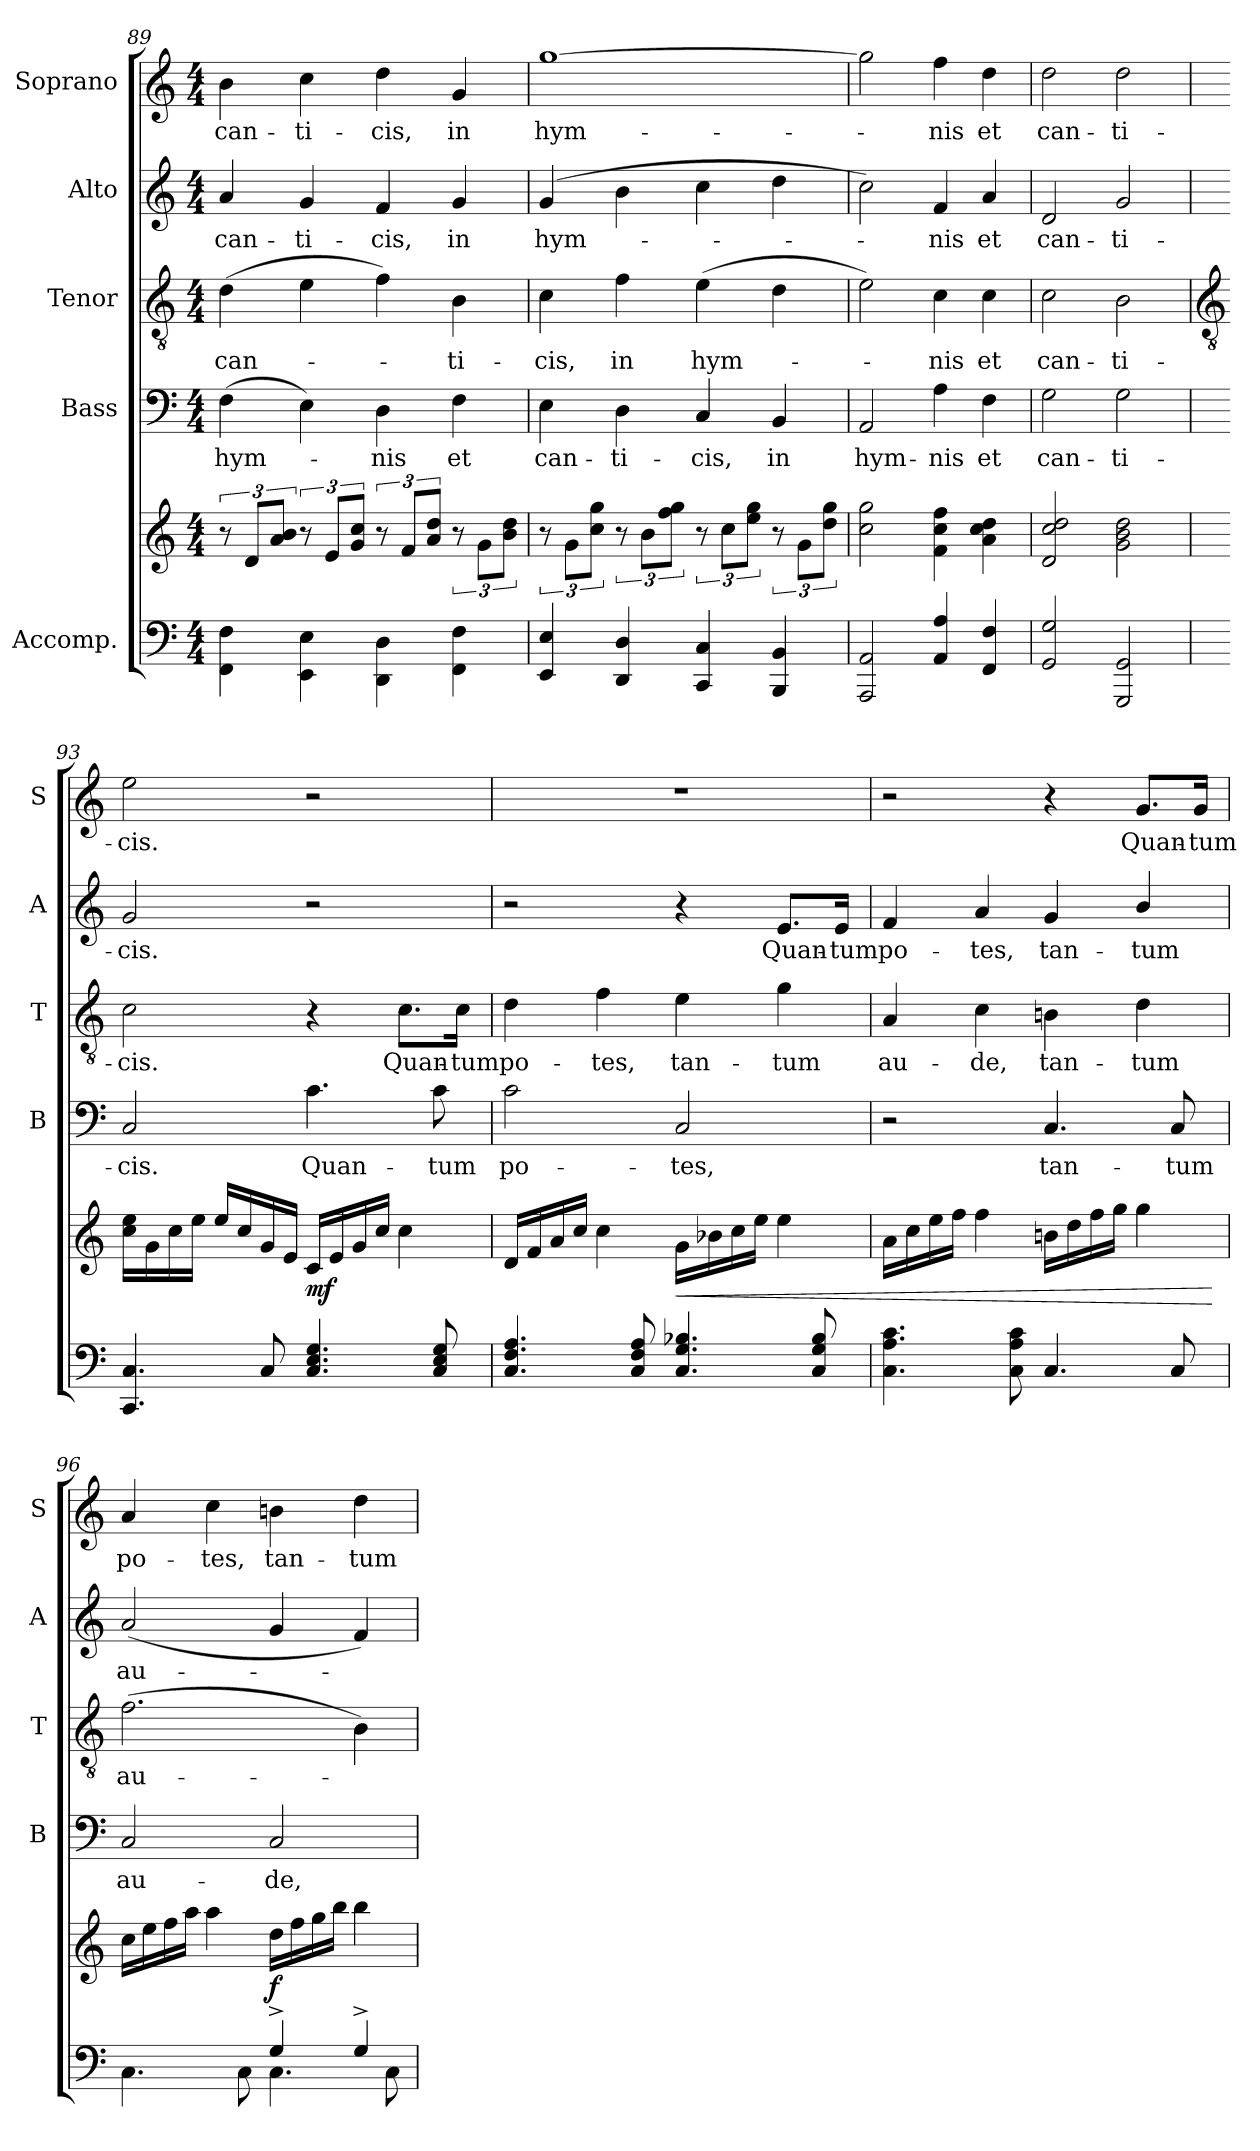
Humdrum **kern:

**kern	**kern	**dynam	**kern	**text	**kern	**text	**kern	**text	**kern	**text
*part5	*part5	*part5	*part4	*part4	*part3	*part3	*part2	*part2	*part1	*part1
*staff6	*staff5	*staff5/6	*staff4	*staff4	*staff3	*staff3	*staff2	*staff2	*staff1	*staff1
*I"Accomp.	*	*	*I"Bass	*	*I"Tenor	*	*I"Alto	*	*I"Soprano	*
*	*	*	*I'B	*	*I'T	*	*I'A	*	*I'S	*
*clefF4	*clefG2	*	*clefF4	*	*clefGv2	*	*clefG2	*	*clefG2	*
*k[]	*k[]	*	*k[]	*	*k[]	*	*k[]	*	*k[]	*
*C:	*C:	*	*C:	*	*C:	*	*C:	*	*C:	*
*M4/4	*M4/4	*	*M4/4	*	*M4/4	*	*M4/4	*	*M4/4	*
=89	=89	=89	=89	=89	=89	=89	=89	=89	=89	=89
*^	*	*	*	*	*	*	*	*	*	*
!	!	!	!	!	!LO:LY:b	!	!LO:LY:b	!	!LO:LY:b	!	!LO:LY:b
1ryy	4FF\ 4F\	12r	.	(>4F	hym-	(>4d	can-	4a	can-	4b	can-
.	.	12dL	.	.	.	.	.	.	.	.	.
.	.	12a 12bJ	.	.	.	.	.	.	.	.	.
!	!	!	!	!	!	!	!	!	!LO:LY:b	!	!LO:LY:b
.	4EE\ 4E\	12r	.	4E)	.	4e	.	4g	-ti-	4cc	-ti-
.	.	12eL	.	.	.	.	.	.	.	.	.
.	.	12g 12ccJ	.	.	.	.	.	.	.	.	.
!	!	!	!	!	!LO:LY:b	!	!	!	!LO:LY:b	!	!LO:LY:b
.	4DD\ 4D\	12r	.	4D	nis	4f)	.	4f	-cis,	4dd	-cis,
.	.	12fL	.	.	.	.	.	.	.	.	.
.	.	12a 12ddJ	.	.	.	.	.	.	.	.	.
!	!	!	!	!	!LO:LY:b	!	!LO:LY:b	!	!LO:LY:b	!	!LO:LY:b
.	4FF\ 4F\	12r	.	4F	et	4B	ti-	4g	in	4g	in
.	.	12gL	.	.	.	.	.	.	.	.	.
.	.	12b 12ddJ	.	.	.	.	.	.	.	.	.
=90	=90	=90	=90	=90	=90	=90	=90	=90	=90	=90	=90
!	!	!	!	!	!LO:LY:b	!	!LO:LY:b	!	!LO:LY:b	!	!LO:LY:b
4EE 4E	1ryy	12r	.	4E	can-	4c	-cis,	(>4g	hym-	[1gg	hym-
.	.	12gL	.	.	.	.	.	.	.	.	.
.	.	12cc 12ggJ	.	.	.	.	.	.	.	.	.
!	!	!	!	!	!LO:LY:b	!	!LO:LY:b	!	!	!	!
4DD 4D	.	12r	.	4D	-ti-	4f	in	4b	.	.	.
.	.	12bL	.	.	.	.	.	.	.	.	.
.	.	12ff 12ggJ	.	.	.	.	.	.	.	.	.
!	!	!	!	!	!LO:LY:b	!	!LO:LY:b	!	!	!	!
4CC 4C	.	12r	.	4C	-cis,	(>4e	hym-	4cc	.	.	.
.	.	12ccL	.	.	.	.	.	.	.	.	.
.	.	12ee 12ggJ	.	.	.	.	.	.	.	.	.
!	!	!	!	!	!LO:LY:b	!	!	!	!	!	!
4BBB 4BB	.	12r	.	4BB	in	4d	.	4dd	.	.	.
.	.	12gL	.	.	.	.	.	.	.	.	.
.	.	12dd 12ggJ	.	.	.	.	.	.	.	.	.
=91	=91	=91	=91	=91	=91	=91	=91	=91	=91	=91	=91
!	!	!	!	!	!LO:LY:b	!	!	!	!	!	!
2AAA 2AA	1ryy	2cc 2gg	.	2AA	hym-	2e)	.	2cc)	.	2gg]	.
!	!	!	!	!	!LO:LY:b	!	!LO:LY:b	!	!LO:LY:b	!	!LO:LY:b
4AA 4A	.	4f 4cc 4ff	.	4A	-nis	4c	nis	4f	nis	4ff	nis
!	!	!	!	!	!LO:LY:b	!	!LO:LY:b	!	!LO:LY:b	!	!LO:LY:b
4FF 4F	.	4a 4cc 4dd	.	4F	et	4c	et	4a	et	4dd	et
=92	=92	=92	=92	=92	=92	=92	=92	=92	=92	=92	=92
!	!	!	!	!	!LO:LY:b	!	!LO:LY:b	!	!LO:LY:b	!	!LO:LY:b
2GG 2G	1ryy	2d 2cc 2dd	.	2G	can-	2c	can-	2d	can-	2dd	can-
!	!	!	!	!	!LO:LY:b	!	!LO:LY:b	!	!LO:LY:b	!	!LO:LY:b
2GGG 2GG	.	2g 2b 2dd	.	2G	-ti-	2B	-ti-	2g	-ti-	2dd	-ti-
!!LO:LB:g=z
=93	=93	=93	=93	=93	=93	=93	=93	=93	=93	=93	=93
*	*	*	*	*	*	*clefGv2	*	*	*	*	*
!	!	!	!	!	!LO:LY:b	!	!LO:LY:b	!	!LO:LY:b	!	!LO:LY:b
4.CC 4.C	1ryy	16cc 16eeLL	.	2C	-cis.	2c	-cis.	2g	-cis.	2ee	-cis.
.	.	16g	.	.	.	.	.	.	.	.	.
.	.	16cc	.	.	.	.	.	.	.	.	.
.	.	16eeJJ	.	.	.	.	.	.	.	.	.
.	.	16eeLL	.	.	.	.	.	.	.	.	.
.	.	16cc	.	.	.	.	.	.	.	.	.
8C	.	16g	.	.	.	.	.	.	.	.	.
.	.	16eJJ	.	.	.	.	.	.	.	.	.
!	!	!	!LO:DY:b	!	!LO:LY:b	!	!	!	!	!	!
4.C 4.E 4.G	.	16cLL	mf	4.c	Quan-	4r	.	2r	.	2r	.
.	.	16e	.	.	.	.	.	.	.	.	.
.	.	16g	.	.	.	.	.	.	.	.	.
.	.	16ccJJ	.	.	.	.	.	.	.	.	.
!	!	!	!	!	!	!	!LO:LY:b	!	!	!	!
.	.	4cc	.	.	.	8.c\L	Quan-	.	.	.	.
!	!	!	!	!	!LO:LY:b	!	!	!	!	!	!
8C 8E 8G	.	.	.	8c	-tum	.	.	.	.	.	.
!	!	!	!	!	!	!	!LO:LY:b	!	!	!	!
.	.	.	.	.	.	16c\Jk	-tum	.	.	.	.
=94	=94	=94	=94	=94	=94	=94	=94	=94	=94	=94	=94
!	!	!	!	!	!LO:LY:b	!	!LO:LY:b	!	!	!	!
4.C 4.F 4.A	1ryy	16dLL	.	2c	po-	4d	po-	2r	.	1r	.
.	.	16f	.	.	.	.	.	.	.	.	.
.	.	16a	.	.	.	.	.	.	.	.	.
.	.	16ccJJ	.	.	.	.	.	.	.	.	.
!	!	!	!	!	!	!	!LO:LY:b	!	!	!	!
.	.	4cc	.	.	.	4f	-tes,	.	.	.	.
8C 8F 8A	.	.	.	.	.	.	.	.	.	.	.
!	!	!	!LO:HP:b	!	!LO:LY:b	!	!LO:LY:b	!	!	!	!
4.C 4.G 4.B-X	.	16gLL	<	2C	-tes,	4e	tan-	4r	.	.	.
.	.	16b-X	.	.	.	.	.	.	.	.	.
.	.	16cc	.	.	.	.	.	.	.	.	.
.	.	16eeJJ	.	.	.	.	.	.	.	.	.
!	!	!	!	!	!	!	!LO:LY:b	!	!LO:LY:b	!	!
.	.	4ee	.	.	.	4g	-tum	8.e/L	Quan-	.	.
8C 8G 8B-	.	.	.	.	.	.	.	.	.	.	.
!	!	!	!	!	!	!	!	!	!LO:LY:b	!	!
.	.	.	.	.	.	.	.	16e/Jk	-tum	.	.
=95	=95	=95	=95	=95	=95	=95	=95	=95	=95	=95	=95
!	!	!	!	!	!	!	!LO:LY:b	!	!LO:LY:b	!	!
4.C 4.A 4.c	1ryy	16aLL	.	2r	.	4A	au-	4f	po-	2r	.
.	.	16cc	.	.	.	.	.	.	.	.	.
.	.	16ee	.	.	.	.	.	.	.	.	.
.	.	16ffJJ	.	.	.	.	.	.	.	.	.
!	!	!	!	!	!	!	!LO:LY:b	!	!LO:LY:b	!	!
.	.	4ff	.	.	.	4c	-de,	4a	-tes,	.	.
8C 8A 8c	.	.	.	.	.	.	.	.	.	.	.
!	!	!	!	!	!LO:LY:b	!	!LO:LY:b	!	!LO:LY:b	!	!
4.C	.	16bnLL	.	4.C	tan-	4Bn	tan-	4g	tan-	4r	.
.	.	16dd	.	.	.	.	.	.	.	.	.
.	.	16ff	.	.	.	.	.	.	.	.	.
.	.	16ggJJ	.	.	.	.	.	.	.	.	.
!	!	!	!	!	!	!	!LO:LY:b	!	!LO:LY:b	!	!LO:LY:b
.	.	4gg	.	.	.	4d	-tum	4b/	-tum	8.g/L	Quan-
!	!	!	!	!	!LO:LY:b	!	!	!	!	!	!
8C	.	.	.	8C	-tum	.	.	.	.	.	.
!	!	!	!	!	!	!	!	!	!	!	!LO:LY:b
.	.	.	.	.	.	.	.	.	.	16g/Jk	-tum
*v	*v	*	*	*	*	*	*	*	*	*	*
.	.	[	.	.	.	.	.	.	.	.
=96	=96	=96	=96	=96	=96	=96	=96	=96	=96	=96
*^	*	*	*	*	*	*	*	*	*	*
!	!	!	!	!	!LO:LY:b	!	!LO:LY:b	!	!LO:LY:b	!	!LO:LY:b
2ryy	4.C\	16ccLL	.	2C	au-	(>2.f	au-	(<2a	au-	4a	po-
.	.	16ee	.	.	.	.	.	.	.	.	.
.	.	16ff	.	.	.	.	.	.	.	.	.
.	.	16aaJJ	.	.	.	.	.	.	.	.	.
!	!	!	!	!	!	!	!	!	!	!	!LO:LY:b
.	.	4aa	.	.	.	.	.	.	.	4cc	-tes,
.	8C\	.	.	.	.	.	.	.	.	.	.
!	!	!	!LO:DY:b	!	!LO:LY:b	!	!	!	!	!	!LO:LY:b
4G^/	4.C\	16ddLL	f	2C	-de,	.	.	4g	.	4bn	tan-
.	.	16ff	.	.	.	.	.	.	.	.	.
.	.	16gg	.	.	.	.	.	.	.	.	.
.	.	16bbJJ	.	.	.	.	.	.	.	.	.
!	!	!	!	!	!	!	!	!	!	!	!LO:LY:b
4G^/	.	4bb	.	.	.	4B)	.	4f)	.	4dd	-tum
.	8C\	.	.	.	.	.	.	.	.	.	.
*v	*v	*	*	*	*	*	*	*	*	*	*
=	=	=	=	=	=	=	=	=	=	=
*-	*-	*-	*-	*-	*-	*-	*-	*-	*-	*-
